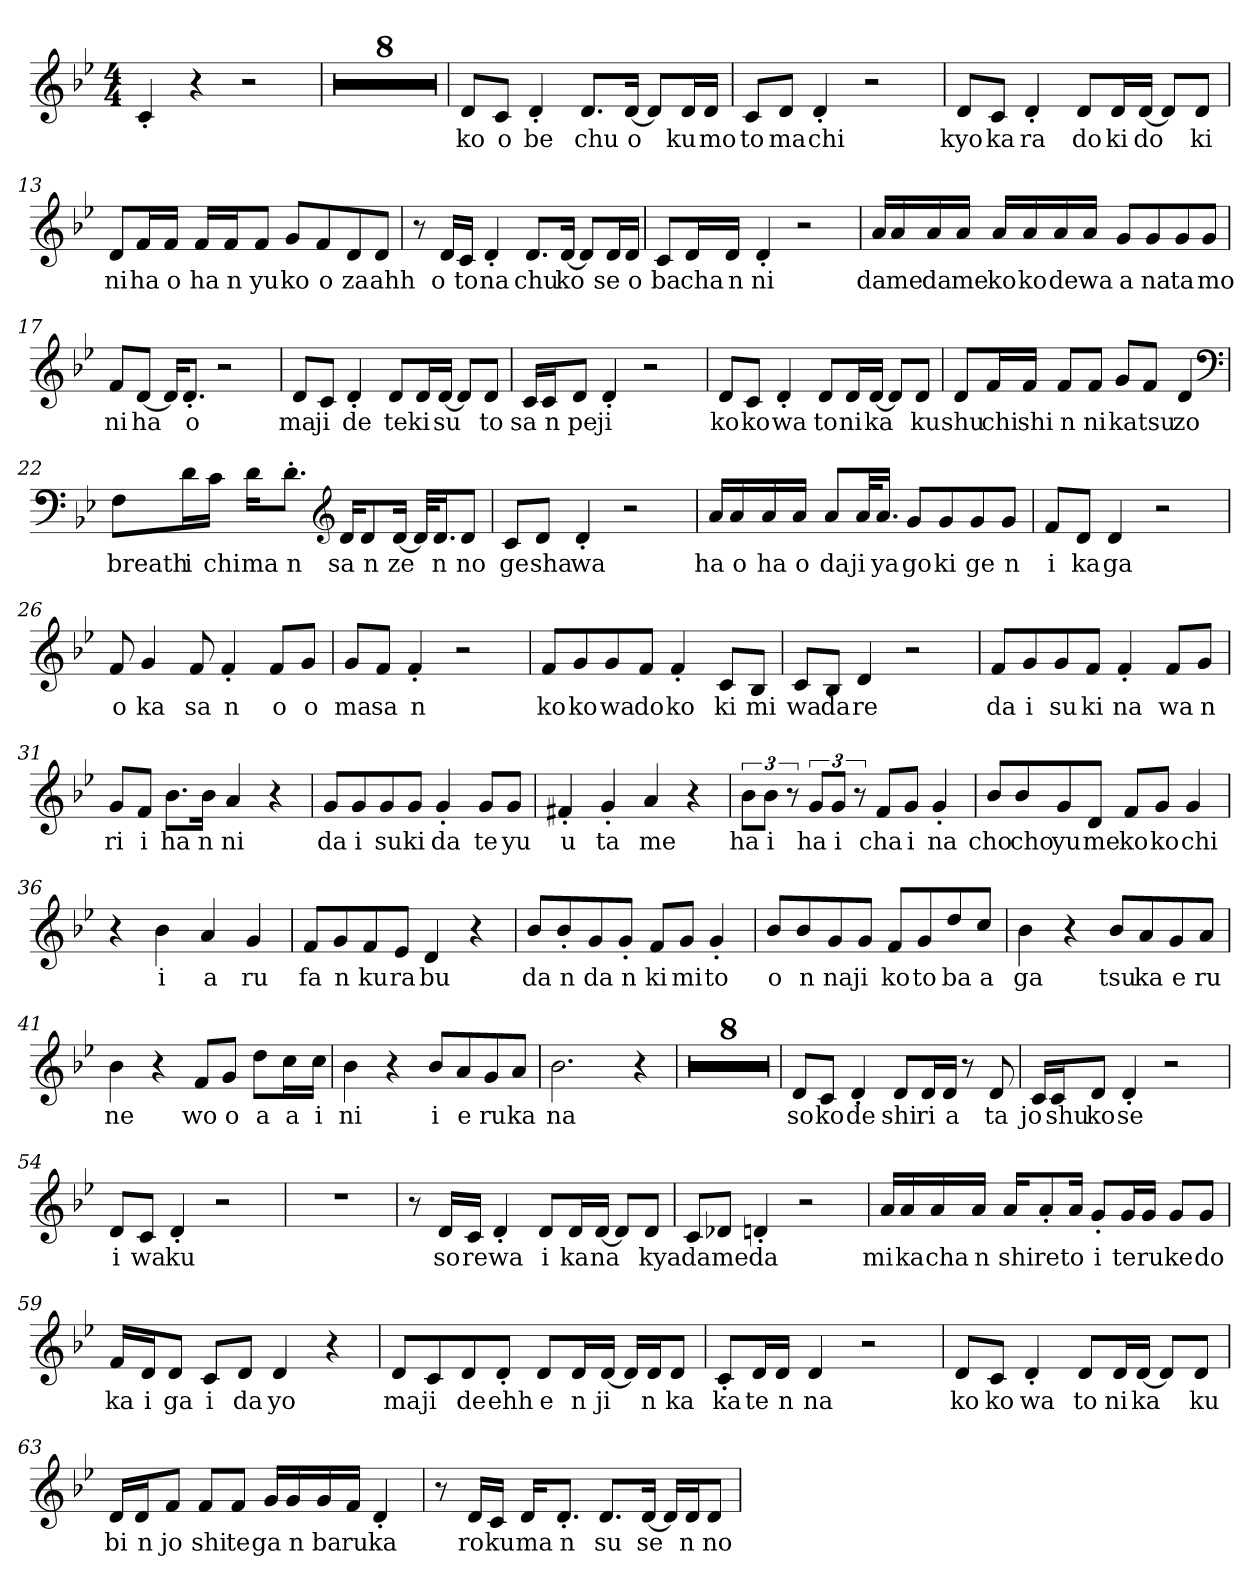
**kern	**text
*part1	*part1
*staff1	*staff1
*clefG2	*
*k[b-e-]	*
*M4/4	*
*MM145	*
=1	=1
4c'	.
4r	.
2r	.
=2	=2
1r	.
=3	=3
1r	.
=4	=4
1r	.
=5	=5
1r	.
=6	=6
1r	.
=7	=7
1r	.
=8	=8
1r	.
=9	=9
1r	.
=10	=10
8dL	ko
8cJ	o
4d'	be
8.dL	chu
[16dJk	o
8dL]	.
16dL	ku
16dJJ	mo
=11	=11
8cL	to
8dJ	ma
4d'	chi
2r	.
=12	=12
8dL	kyo
8cJ	ka
4d'	ra
8dL	do
16dL	ki
[16dJJ	do
8dL]	.
8dJ	ki
=13	=13
8dL	ni
16fL	ha
16fJJ	o
16fLL	ha
16fJ	n
8fJ	yu
8gL	ko
8f	o
8d	za
8dJ	ahh
=14	=14
8r	.
16dLL	o
16cJJ	to
4d'	na
8.dL	chu
[16dJk	ko
8dL]	.
16dL	se
16dJJ	o
=15	=15
8cL	ba
16dL	cha
16dJJ	n
4d'	ni
2r	.
=16	=16
16aLL	da
16a	me
16a	da
16aJJ	me
16aLL	ko
16a	ko
16a	de
16aJJ	wa
8gL	a
8g	na
8g	ta
8gJ	mo
=17	=17
8fL	ni
[8dJ	ha
16dKL]	.
8.d'J	o
2r	.
=18	=18
8dL	ma
8cJ	ji
4d'	de
8dL	te
16dL	ki
[16dJJ	su
8dL]	.
8dJ	to
=19	=19
16cLL	sa
16cJ	n
8dJ	pe
4d'	ji
2r	.
=20	=20
8dL	ko
8cJ	ko
4d'	wa
8dL	to
16dL	ni
[16dJJ	ka
8dL]	.
8dJ	ku
=21	=21
8dL	shu
16fL	chi
16fJJ	shi
8fL	n
8fJ	ni
8gL	ka
8fJ	tsu
4d	zo
*clefF4	*
=22	=22
8FL	breath
16dL	i
16cJJ	chi
16dKL	ma
8.d'J	n
*clefG2	*
16dKL	sa
8d	n
[16dJk	ze
32dKLL]	.
16.dJ	n
8dJ	no
=23	=23
8cL	ge
8dJ	sha
4d'	wa
2r	.
=24	=24
16aLL	ha
16a	o
16a	ha
16aJJ	o
8aL	da
32aKL	ji
16.aJJ	ya
8gL	go
8g	ki
8g	ge
8gJ	n
=25	=25
8fL	i
8dJ	ka
4d	ga
2r	.
=26	=26
8f	o
4g	ka
8f	sa
4f'	n
8fL	o
8gJ	o
=27	=27
8gL	ma
8fJ	sa
4f'	n
2r	.
=28	=28
8fL	ko
8g	ko
8g	wa
8fJ	do
4f'	ko
8cL	ki
8B-J	mi
=29	=29
8cL	wa
8B-J	da
4d	re
2r	.
=30	=30
8fL	da
8g	i
8g	su
8fJ	ki
4f'	na
8fL	wa
8gJ	n
=31	=31
8gL	ri
8fJ	i
8.b-L	ha
16b-Jk	n
4a	ni
4r	.
=32	=32
8gL	da
8g	i
8g	su
8gJ	ki
4g'	da
8gL	te
8gJ	yu
=33	=33
4f#X'	u
4g'	ta
4a	me
4r	.
=34	=34
12b-L	ha
12b-J	i
12r	.
12gL	ha
12gJ	i
12r	.
8fL	cha
8gJ	i
4g'	na
=35	=35
8b-L	cho
8b-	cho
8g	yu
8dJ	me
8fL	ko
8gJ	ko
4g	chi
=36	=36
4r	.
4b-	i
4a	a
4g	ru
=37	=37
8fL	fa
8g	n
8f	ku
8e-J	ra
4d	bu
4r	.
=38	=38
8b-L	da
8b-'	n
8g	da
8g'J	n
8fL	ki
8gJ	mi
4g'	to
=39	=39
8b-L	o
8b-	n
8g	na
8gJ	ji
8fL	ko
8g	to
8dd	ba
8ccJ	a
=40	=40
4b-	ga
4r	.
8b-L	tsu
8a	ka
8g	e
8aJ	ru
=41	=41
4b-	ne
4r	.
8fL	wo
8gJ	o
8ddL	a
16ccL	a
16ccJJ	i
=42	=42
4b-	ni
4r	.
8b-L	i
8a	e
8g	ru
8aJ	ka
=43	=43
2.b-	na
4r	.
=44	=44
1r	.
=45	=45
1r	.
=46	=46
1r	.
=47	=47
1r	.
=48	=48
1r	.
=49	=49
1r	.
=50	=50
1r	.
=51	=51
1r	.
=52	=52
8dL	so
8cJ	ko
4d'	de
8dL	shi
16dL	ri
16dJJ	a
8r	.
8d	ta
=53	=53
16cLL	jo
16cJ	shu
8dJ	ko
4d'	se
2r	.
=54	=54
8dL	i
8cJ	wa
4d'	ku
2r	.
=55	=55
1r	.
=56	=56
8r	.
16dLL	so
16cJJ	re
4d'	wa
8dL	i
16dL	ka
[16dJJ	na
8dL]	.
8dJ	kya
=57	=57
8cL	da
8d-XJ	me
4dn'	da
2r	.
=58	=58
16aLL	mi
16a	ka
16a	cha
16aJJ	n
16aKL	shi
8a'	re
16aJk	to
8g'L	i
16gL	te
16gJJ	ru
8gL	ke
8gJ	do
=59	=59
16fLL	ka
16dJ	i
8dJ	ga
8cL	i
8dJ	da
4d	yo
4r	.
=60	=60
8dL	ma
8c	ji
8d	de
8d'J	ehh
8dL	e
16dL	n
[16dJJ	ji
16dLL]	.
16dJ	n
8dJ	ka
=61	=61
8c'L	ka
16dL	te
16dJJ	n
4d	na
2r	.
=62	=62
8dL	ko
8cJ	ko
4d'	wa
8dL	to
16dL	ni
[16dJJ	ka
8dL]	.
8dJ	ku
=63	=63
16dLL	bi
16dJ	n
8fJ	jo
8fL	shi
8fJ	te
16gLL	ga
16g	n
16g	ba
16fJJ	ru
4d'	ka
=64	=64
8r	.
16dLL	ro
16cJJ	ku
16dKL	ma
8.d'J	n
8.dL	su
[16dJk	se
16dLL]	.
16dJ	n
8dJ	no
=	=
*-	*-
